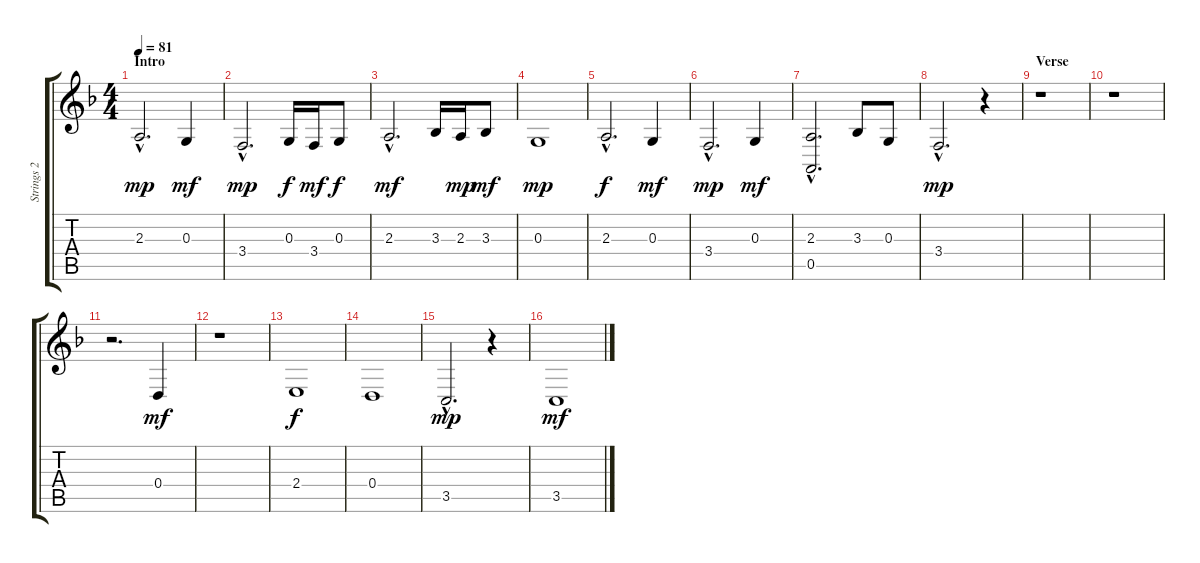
\track ("Strings 2" "Strings 2") {instrument stringensemble1}
\staff {score tabs}
\tuning (E4 B3 G3 D3 A2 E2) {hide}
\ts (4 4)
\section ("" "Intro")
\tempo 81
\clef g2
\ks f
2.3{hac}.2{d dy mp instrument stringensemble1} 0.3.4{dy mf} |
3.4{hac}.2{d dy mp} 0.3.16{dy f} 3.4.16{dy mf} 0.3.8{dy f} |
2.3{hac}.2{d dy mf} 3.3.16 2.3.16{dy mp} 3.3.8{dy mf} |
0.3.1{dy mp} |
2.3{hac}.2{d dy f} 0.3.4{dy mf} |
3.4{hac}.2{d dy mp} 0.3.4{dy mf} |
(2.3 0.5{hac}).2{d} 3.3.8 0.3.8 |
3.4{hac}.2{d dy mp} r.4 |
\section ("" "Verse")
r.1 |
r.1 |
r.2{d} 0.4.4{dy mf} |
r.1 |
2.4.1{dy f} |
0.4.1 |
3.5{hac}.2{d dy mp} r.4 |
3.5.1{dy mf}
